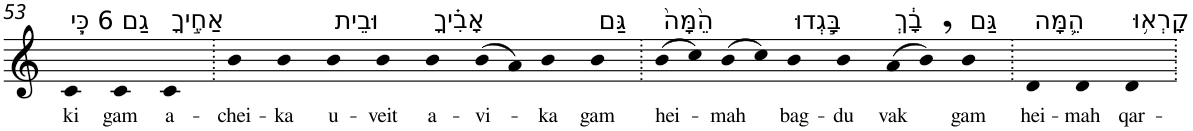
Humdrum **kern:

**kern	**text
*part1	*part1
*staff1	*staff1
*I"Piano	*
*I'Pno	*
!!LO:PB:g=z
*clefG2	*
*k[]	*
=53	=53
!LO:TX:a:t=6 כִּ֧י	!
!	!LO:LY:b
4c	ki
!LO:TX:a:t=גַם	!
!	!LO:LY:b
4c	gam
!LO:TX:a:t=אַחֶ֣יךָ	!
!	!LO:LY:b
4c	a-
=54.	=54.
!	!LO:LY:b
4b	-chei-
!	!LO:LY:b
4b	-ka
!LO:TX:a:t=וּבֵית	!
!	!LO:LY:b
4b	u-
!	!LO:LY:b
4b	-veit
!LO:TX:a:t=אָבִ֗יךָ	!
!	!LO:LY:b
4b	a-
!	!LO:LY:b
(>8b	-vi-
8a)	.
!	!LO:LY:b
4b	-ka
!LO:TX:a:t=גַּם	!
!	!LO:LY:b
4b	gam
=55.	=55.
!LO:TX:a:t=הֵ֙מָּה֙	!
!	!LO:LY:b
(>8b	hei-
8cc)	.
!	!LO:LY:b
(>8b	-mah
8cc)	.
!LO:TX:a:t=בָּ֣גְדוּ	!
!	!LO:LY:b
4b	bag-
!	!LO:LY:b
4b	-du
!LO:TX:a:t=בָ֔ךְ	!
!	!LO:LY:b
(>8a	vak
8b,)	.
!LO:TX:a:t=גַּם	!
!	!LO:LY:b
4b	gam
=56.	=56.
!LO:TX:a:t=הֵ֛מָּה	!
!	!LO:LY:b
4d	hei-
!	!LO:LY:b
4d	-mah
!LO:TX:a:t=קָרְא֥וּ	!
!	!LO:LY:b
4d	qar-
=.	=.
*-	*-
